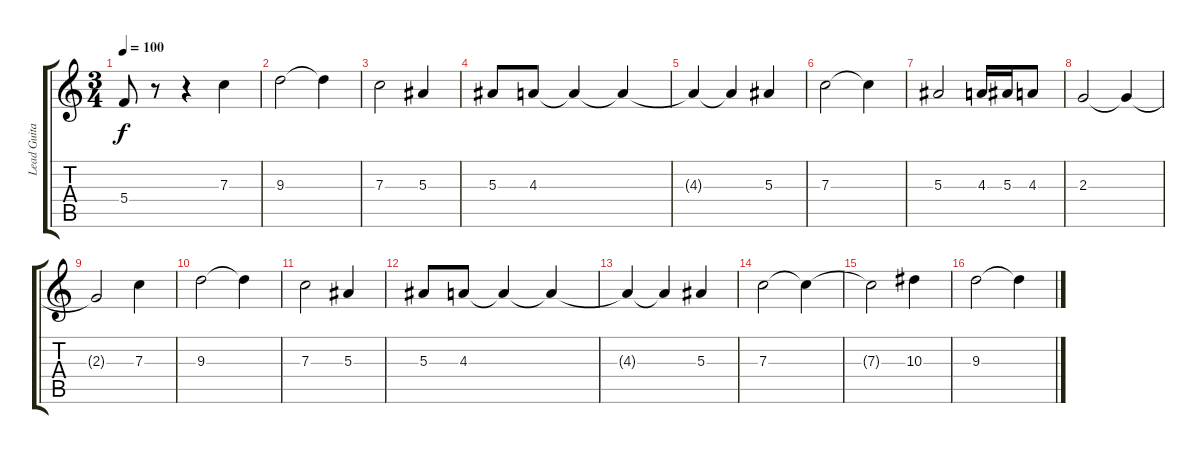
\track ("Lead Guitar" "Lead Guita") {instrument distortionguitar}
\staff {score tabs}
\tuning (D4 A3 F3 C3 G2 D2) {hide}
\ts (3 4)
\tempo 100
\clef g2
\ks c
5.4.8{dy f} r.8 r.4 7.3.4 |
9.3.2 9.3{t}.4 |
7.3.2 5.3.4 |
5.3.8 4.3.8 4.3{t}.4 4.3{t}.4 |
4.3{t}.4 4.3{t}.4 5.3.4 |
7.3.2 7.3{t}.4 |
5.3.2 4.3.16 5.3.16 4.3.8 |
2.3.2 2.3{t}.4 |
2.3{t}.2 7.3.4 |
9.3.2 9.3{t}.4 |
7.3.2 5.3.4 |
5.3.8 4.3.8 4.3{t}.4 4.3{t}.4 |
4.3{t}.4 4.3{t}.4 5.3.4 |
7.3.2 7.3{t}.4 |
7.3{t}.2 10.3.4 |
9.3.2 9.3{t}.4
